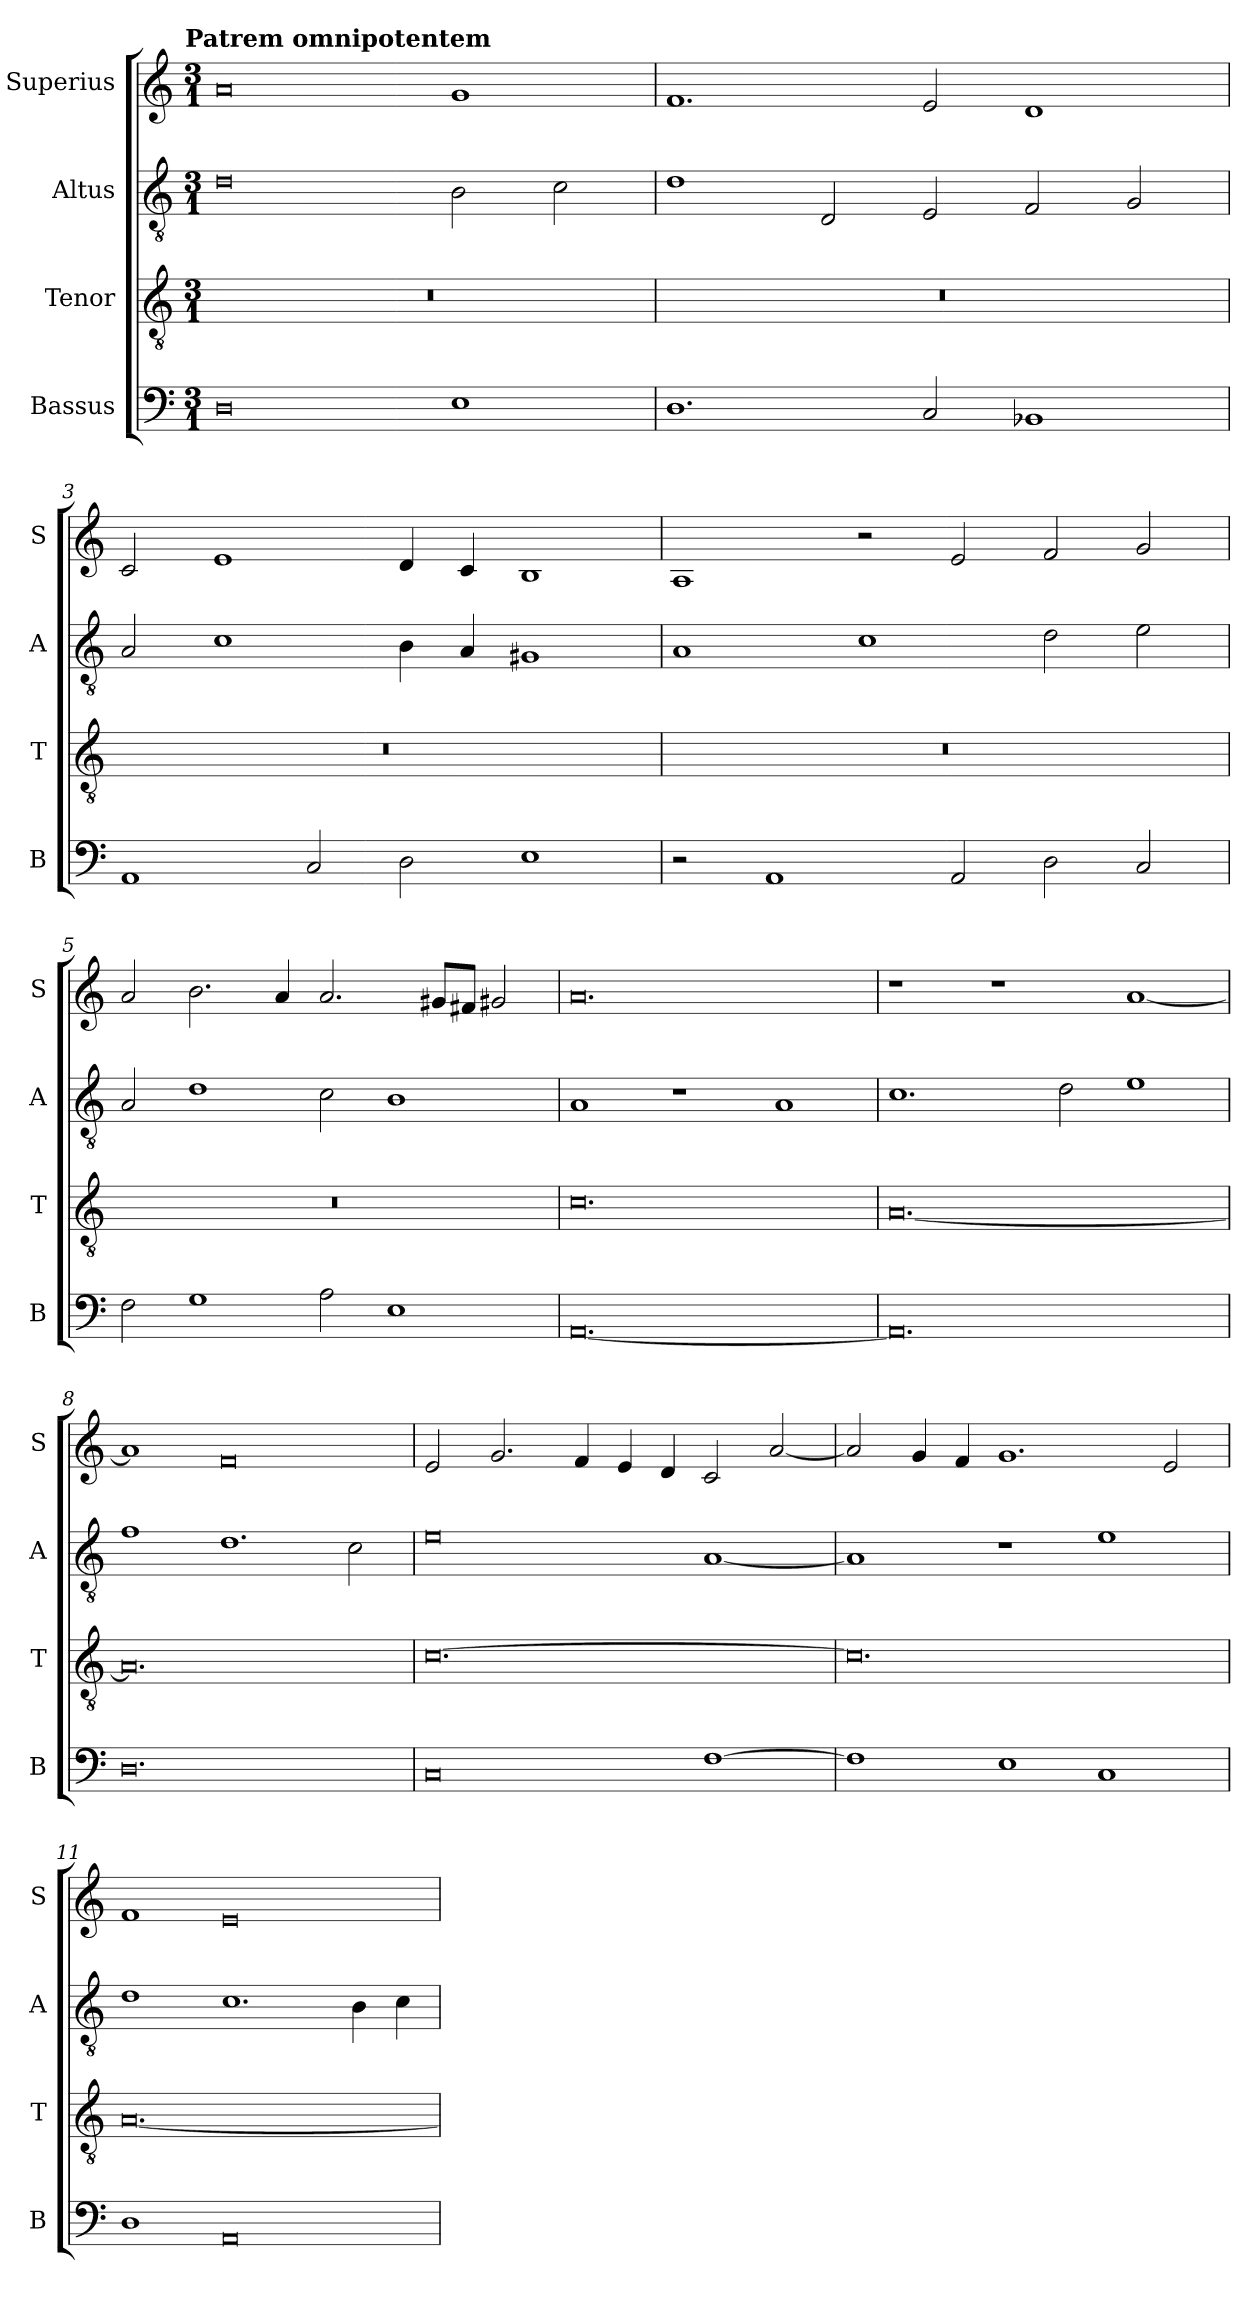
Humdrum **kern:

**kern	**kern	**kern	**kern
*part4	*part3	*part2	*part1
*staff4	*staff3	*staff2	*staff1
*I"Bassus	*I"Tenor	*I"Altus	*I"Superius
*I'B	*I'T	*I'A	*I'S
*clefF4	*clefGv2	*clefGv2	*clefG2
*k[]	*k[]	*k[]	*k[]
!!LO:TX:omd:t=Patrem omnipotentem
*M3/1	*M3/1	*M3/1	*M3/1
=1	=1	=1	=1
0D	0.r	0d	0a
1E	.	2B\	1g
.	.	2c\	.
=2	=2	=2	=2
1.D	0.r	1d	1.f
.	.	2D/	.
2C/	.	2E/	2e/
1BB-X	.	2F/	1d
.	.	2G/	.
=3	=3	=3	=3
1AA	0.r	2A/	2c/
.	.	1c	1e
2C/	.	.	.
2D\	.	4B\	4d/
.	.	4A/	4c/
1E	.	1G#X	1B
=4	=4	=4	=4
2r	0.r	1A	1A
1AA	.	.	.
.	.	1c	2r
2AA/	.	.	2e/
2D\	.	2d\	2f/
2C/	.	2e\	2g/
=5	=5	=5	=5
2F\	0.r	2A/	2a/
1G	.	1d	2.b\
.	.	.	4a/
2A\	.	2c\	2.a/
1E	.	1B	.
.	.	.	8g#X/L
.	.	.	8f#X/J
.	.	.	2g#X/
=6	=6	=6	=6
[0.AA	0.c	1A	0.a
.	.	1r	.
.	.	1A	.
=7	=7	=7	=7
0.AA]	[0.A	1.c	1r
.	.	.	1r
.	.	2d\	.
.	.	1e	[1a
=8	=8	=8	=8
0.D	0.A]	1f	1a]
.	.	1.d	0f
.	.	2c\	.
=9	=9	=9	=9
0C	[0.c	0e	2e/
.	.	.	2.g/
.	.	.	4f/
.	.	.	4e/
.	.	.	4d/
[1F	.	[1A	2c/
.	.	.	[2a/
=10	=10	=10	=10
1F]	0.c]	1A]	2a/]
.	.	.	4g/
.	.	.	4f/
1E	.	1r	1.g
1C	.	1e	.
.	.	.	2e/
=11	=11	=11	=11
1D	[0.A	1d	1f
0AA	.	1.c	0e
.	.	4B\	.
.	.	4c\	.
=	=	=	=
*-	*-	*-	*-
